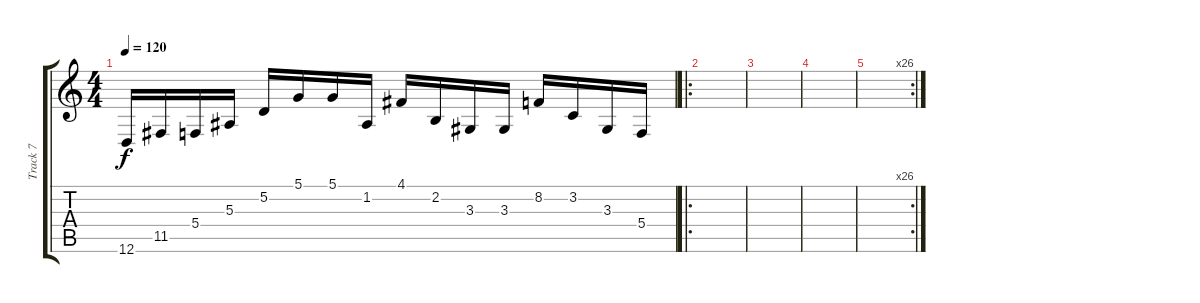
\track ("Track 7" "Track 7") {instrument fx8scifi}
\staff {score tabs}
\tuning (D4 A3 F3 C3 G2 D2) {hide}
\ts (4 4)
\tempo 120
\clef g2
\ks c
12.6.16{dy f instrument fx8scifi} 11.5.16 5.4.16 5.3.16 5.2.16 5.1.16 5.1.16 1.2.16 4.1.16 2.2.16 3.3.16 3.3.16 8.2.16 3.2.16 3.3.16 5.4.16 |
\ro
|
|
|
\rc 26
